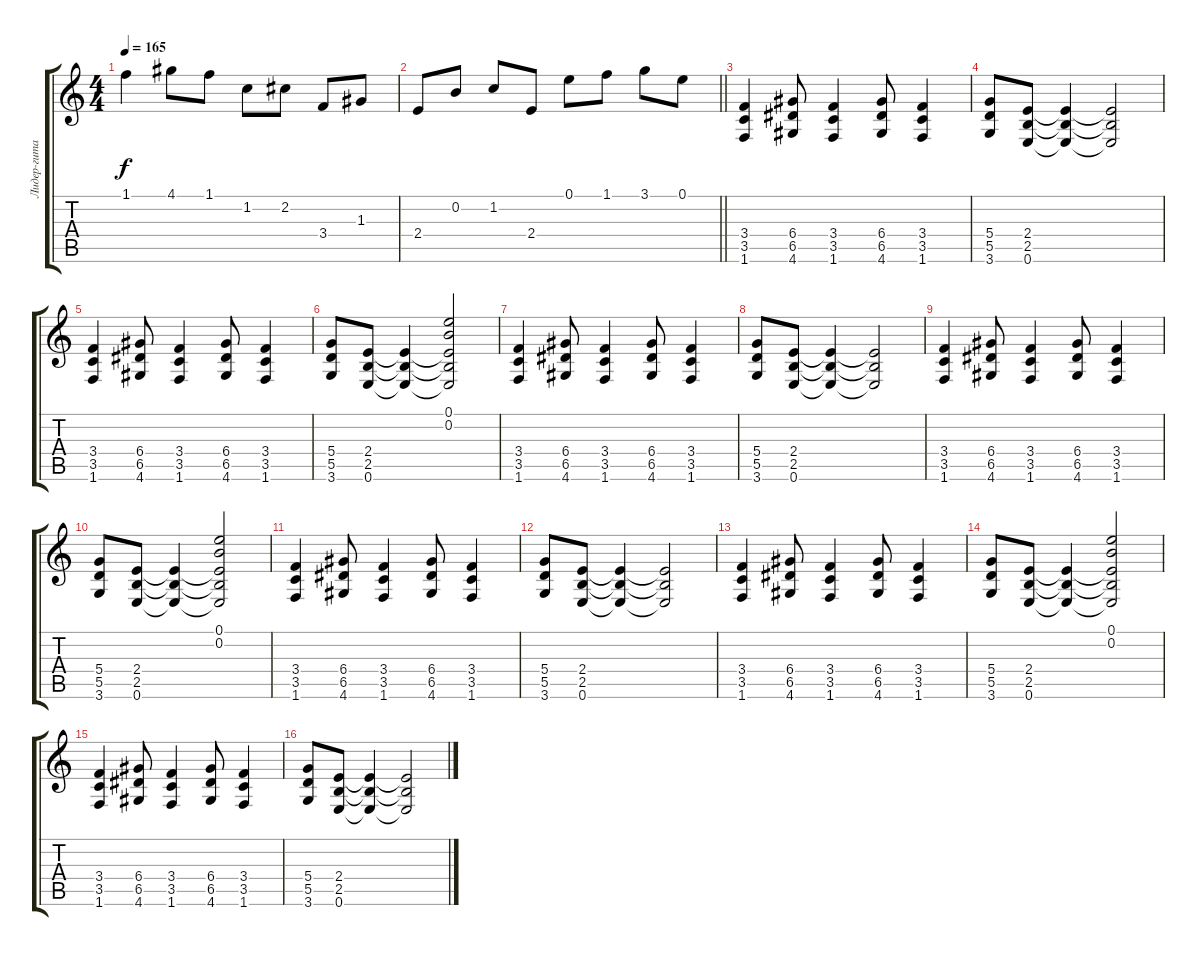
\track ("Лидер-гитара (Гальдер)" "Лидер-гита") {instrument distortionguitar}
\staff {score tabs}
\tuning (E4 B3 G3 D3 A2 E2) {hide}
\ts (4 4)
\tempo 165
\clef g2
\ks c
1.1.4{dy f} 4.1.8 1.1.8 1.2.8 2.2.8 3.4.8 1.3.8 |
\barLineRight lightlight
2.4.8 0.2.8 1.2.8 2.4.8 0.1.8 1.1.8 3.1.8 0.1.8 |
(3.4 3.5 1.6).4 (6.4 6.5 4.6).8 (3.4 3.5 1.6).4 (6.4 6.5 4.6).8 (3.4 3.5 1.6).4 |
(5.4 5.5 3.6).8 (2.4 2.5 0.6).8 (2.4{t} 2.5{t} 0.6{t}).4 (2.4{t} 2.5{t} 0.6{t}).2 |
(3.4 3.5 1.6).4 (6.4 6.5 4.6).8 (3.4 3.5 1.6).4 (6.4 6.5 4.6).8 (3.4 3.5 1.6).4 |
(5.4 5.5 3.6).8 (2.4 2.5 0.6).8 (2.4{t} 2.5{t} 0.6{t}).4 (0.1 0.2 2.4{t} 2.5{t} 0.6{t}).2 |
(3.4 3.5 1.6).4 (6.4 6.5 4.6).8 (3.4 3.5 1.6).4 (6.4 6.5 4.6).8 (3.4 3.5 1.6).4 |
(5.4 5.5 3.6).8 (2.4 2.5 0.6).8 (2.4{t} 2.5{t} 0.6{t}).4 (2.4{t} 2.5{t} 0.6{t}).2 |
(3.4 3.5 1.6).4 (6.4 6.5 4.6).8 (3.4 3.5 1.6).4 (6.4 6.5 4.6).8 (3.4 3.5 1.6).4 |
(5.4 5.5 3.6).8 (2.4 2.5 0.6).8 (2.4{t} 2.5{t} 0.6{t}).4 (0.1 0.2 2.4{t} 2.5{t} 0.6{t}).2 |
(3.4 3.5 1.6).4 (6.4 6.5 4.6).8 (3.4 3.5 1.6).4 (6.4 6.5 4.6).8 (3.4 3.5 1.6).4 |
(5.4 5.5 3.6).8 (2.4 2.5 0.6).8 (2.4{t} 2.5{t} 0.6{t}).4 (2.4{t} 2.5{t} 0.6{t}).2 |
(3.4 3.5 1.6).4 (6.4 6.5 4.6).8 (3.4 3.5 1.6).4 (6.4 6.5 4.6).8 (3.4 3.5 1.6).4 |
(5.4 5.5 3.6).8 (2.4 2.5 0.6).8 (2.4{t} 2.5{t} 0.6{t}).4 (0.1 0.2 2.4{t} 2.5{t} 0.6{t}).2 |
(3.4 3.5 1.6).4 (6.4 6.5 4.6).8 (3.4 3.5 1.6).4 (6.4 6.5 4.6).8 (3.4 3.5 1.6).4 |
(5.4 5.5 3.6).8 (2.4 2.5 0.6).8 (2.4{t} 2.5{t} 0.6{t}).4 (2.4{t} 2.5{t} 0.6{t}).2
